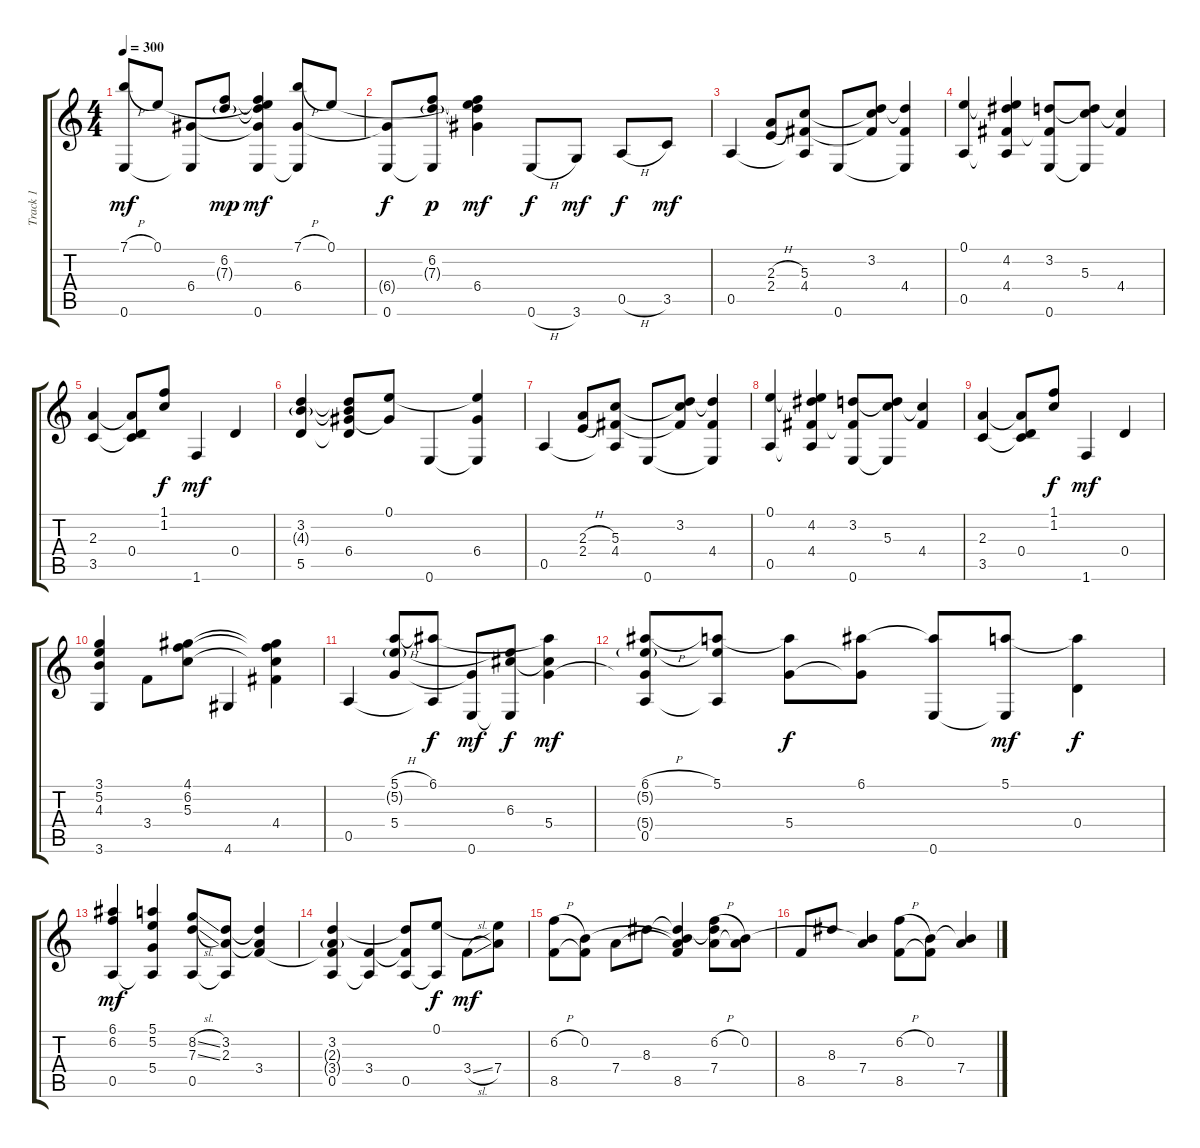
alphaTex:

\track ("Track 1" "Track 1") {instrument acousticguitarsteel}
\staff {score tabs}
\tuning (E4 B3 G3 D3 A2 E2) {hide}
\ts (4 4)
\tempo 300
\clef g2
\ks c
(7.1{h} 0.6).8{dy mf} 0.1.8 (6.4 0.6{t}).8 (6.2 7.3{g}).8{dy mp} (0.1{t} 6.2{t} 7.3{t} 6.4{t} 0.6).4{dy mf} (7.1{h} 6.4 0.6{t}).8 0.1.8 |
(6.4{t} 0.6).8{dy f} (6.2 7.3{g} 0.6{t}).8{dy p} (0.1{t} 6.2{t} 7.3{t} 6.4).4{dy mf} 0.6{h}.8{dy f} 3.6.8{dy mf} 0.5{h}.8{dy f} 3.5.8{dy mf} |
0.5.4 (2.3{h} 2.4{h}).8 (5.3 4.4 0.5{t}).8 0.6.8 (3.2 5.3{t} 4.4{t}).8 (3.2{t} 4.4 0.6{t}).4 |
(0.1 0.5).4 (0.1{t} 4.2 4.4 0.5{t}).4 (3.2 4.4{t} 0.6).8 (3.2{t} 5.3 0.6{t}).8 (5.3{t} 4.4).4 |
(2.3 3.5).4 (2.3{t} 0.4 3.5{t}).8 (1.1 1.2).8{dy f} 1.6.4{dy mf} 0.4.4 |
(3.2 4.3{g} 5.5).4 (3.2{t} 4.3{t} 6.4 5.5{t}).8 (0.1 6.4{t}).8 0.6.4 (0.1{t} 6.4 0.6{t}).4 |
0.5.4 (2.3{h} 2.4{h}).8 (5.3 4.4 0.5{t}).8 0.6.8 (3.2 5.3{t} 4.4{t}).8 (3.2{t} 4.4 0.6{t}).4 |
(0.1 0.5).4 (0.1{t} 4.2 4.4 0.5{t}).4 (3.2 4.4{t} 0.6).8 (3.2{t} 5.3 0.6{t}).8 (5.3{t} 4.4).4 |
(2.3 3.5).4 (2.3{t} 0.4 3.5{t}).8 (1.1 1.2).8{dy f} 1.6.4{dy mf} 0.4.4 |
(3.1 5.2 4.3 3.6).4 3.4.8 (4.1 6.2 5.3).8 4.6.4 (4.1{t} 6.2{t} 5.3{t} 4.4).4 |
0.5.4 (5.1{h} 5.2{g} 5.4).8 (6.1 0.5{t}).8{dy f} (5.4{t} 0.6).8{dy mf} (5.2{t} 6.3 0.6{t}).8{dy f} (6.1{t} 6.3{t} 5.4).4{dy mf} |
(6.1{h} 5.2{g} 5.4{t} 0.5).8 (5.1 5.2{t} 0.5{t}).8 (5.1{t} 5.4).8{dy f} (6.1 5.4{t}).8 (6.1{t} 0.6).8 (5.1 0.6{t}).8{dy mf} (5.1{t} 0.4).4{dy f} |
(6.1 6.2 0.5).4{dy mf} (5.1 5.2 5.4 0.5{t}).4 (8.2{sl} 7.3{sl} 0.5).8 (3.2 2.3 0.5{t}).8 (3.2{t} 2.3{t} 3.4).4 |
(3.2 2.3{g} 3.4{t} 0.5).4 (3.4 0.5{t}).4 (3.2{t} 3.4{t} 0.5).8 (0.1 0.5{t}).8{dy f} 3.4{sl}.8{dy mf} (0.1{t} 7.4).8 |
(6.2{h} 8.5).8 (0.2 8.5{t}).8 7.4.8 8.3.8 (0.2{t} 8.3{t} 7.4{t} 8.5).4 (6.2{h} 8.3{t} 7.4).8 (0.2 7.4{t}).8 |
8.5.8 8.3.8 (0.2{t} 7.4).4 (6.2{h} 8.5).8 (0.2 8.5{t}).8 (0.2{t} 7.4).4
